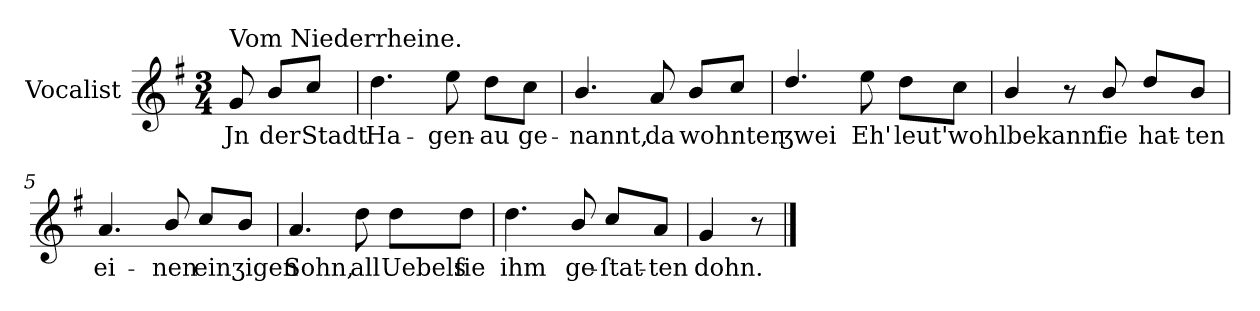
**kern	**text
*part1	*part1
*staff1	*staff1
*I"Vocalist	*
*k[f#]	*
*G:	*
*M3/4	*
=	=
!LO:TX:a:t=Vom Niederrheine.	!
8g	Jn
8b/L	der
8cc/J	Stadt
=1	=1
4.dd	Ha-
8ee	-gen-
8ddL	-au
8ccJ	ge-
=2	=2
4.b/	-nannt,
8a	da
8b/L	wohnten
8cc/J	.
=3	=3
4.dd/	ʒwei
8ee	Eh'
8ddL	leut'
8ccJ	wohlbekannt
=4	=4
4b/	.
8r	.
8b/	ſie
8dd/L	hat-
8b/J	-ten
=5	=5
4.a	ei-
8b/	-nen
8cc/L	einʒigen
8b/J	.
=6	=6
4.a	Sohn,
8dd	all
8ddL	Uebels
8ddJ	ſie
=7	=7
4.dd	ihm
8b/	ge-
8cc/L	-ſtat-
8aJ	-ten
=8	=8
4g	dohn.
8r	.
==	==
*-	*-
